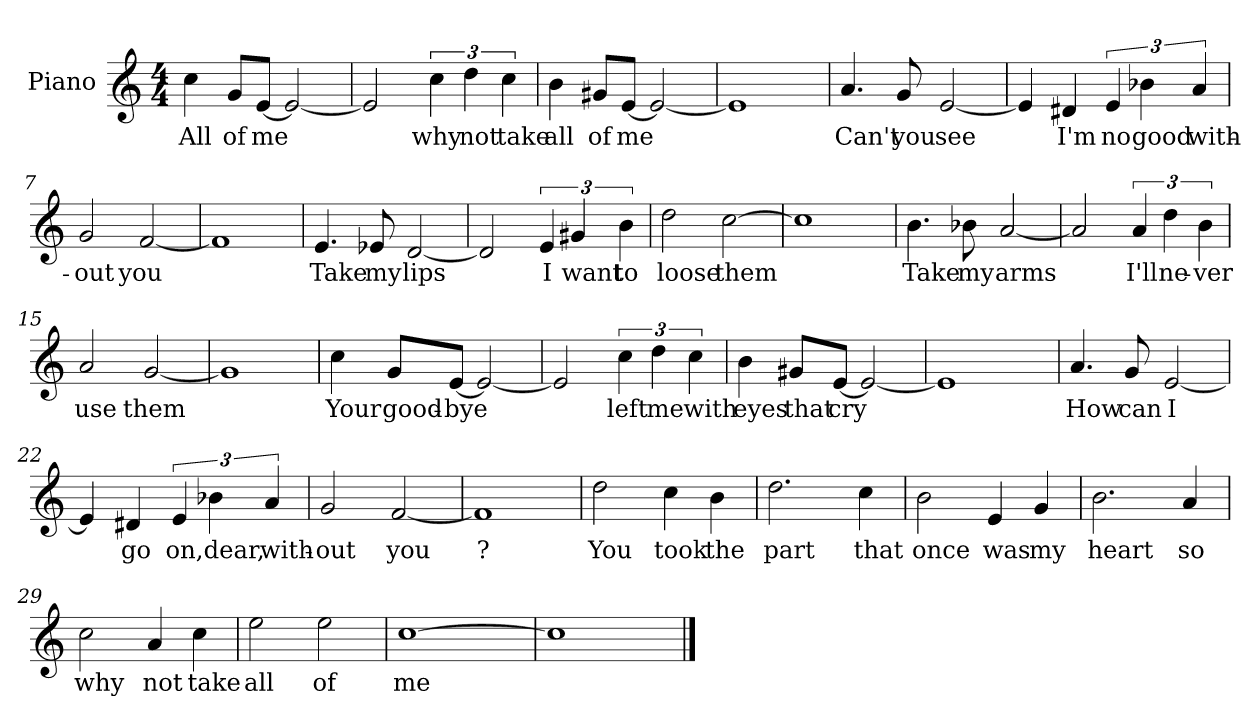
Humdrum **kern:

**kern	**text
*part1	*part1
*staff1	*staff1
*I"Piano	*
*I'Pno.	*
*clefG2	*
*k[]	*
*C:	*
*M4/4	*
=1	=1
!	!LO:LY:b
4cc\	All
!	!LO:LY:b
8g/L	of
!	!LO:LY:b
[8e/J	me
2e/_	.
=2	=2
2e/]	.
!	!LO:LY:b
6cc\	why
!	!LO:LY:b
6dd\	not
!	!LO:LY:b
6cc\	take
=3	=3
!	!LO:LY:b
4b\	all
!	!LO:LY:b
8g#X/L	of
!	!LO:LY:b
[8e/J	me
2e/_	.
=4	=4
1e]	.
!!LO:LB:g=z
=5	=5
!	!LO:LY:b
4.a/	Can't
!	!LO:LY:b
8g/	you
!	!LO:LY:b
[2e/	see
=6	=6
4e/]	.
!	!LO:LY:b
4d#X/	I'm
!	!LO:LY:b
6e/	no
!	!LO:LY:b
6b-X\	good
!	!LO:LY:b
6a/	with-
=7	=7
!	!LO:LY:b
2g/	-out
!	!LO:LY:b
[2f/	you
=8	=8
1f]	.
!!LO:LB:g=z
=9	=9
!	!LO:LY:b
4.e/	Take
!	!LO:LY:b
8e-X/	my
!	!LO:LY:b
[2d/	lips
=10	=10
2d/]	.
!	!LO:LY:b
6e/	I
!	!LO:LY:b
6g#X/	want
!	!LO:LY:b
6b\	to
=11	=11
!	!LO:LY:b
2dd\	loose
!	!LO:LY:b
[2cc\	them
=12	=12
1cc]	.
!!LO:LB:g=z
=13	=13
!	!LO:LY:b
4.b\	Take
!	!LO:LY:b
8b-X\	my
!	!LO:LY:b
[2a/	arms
=14	=14
2a/]	.
!	!LO:LY:b
6a/	I'll
!	!LO:LY:b
6dd\	ne-
!	!LO:LY:b
6b\	-ver
=15	=15
!	!LO:LY:b
2a/	use
!	!LO:LY:b
[2g/	them
=16	=16
1g]	.
!!LO:LB:g=z
=17	=17
!	!LO:LY:b
4cc\	Your
!	!LO:LY:b
8g/L	good-
!	!LO:LY:b
[8e/J	-bye
2e/_	.
=18	=18
2e/]	.
!	!LO:LY:b
6cc\	left
!	!LO:LY:b
6dd\	me
!	!LO:LY:b
6cc\	with
=19	=19
!	!LO:LY:b
4b\	eyes
!	!LO:LY:b
8g#X/L	that
!	!LO:LY:b
[8e/J	cry
2e/_	.
=20	=20
1e]	.
!!LO:LB:g=z
=21	=21
!	!LO:LY:b
4.a/	How
!	!LO:LY:b
8g/	can
!	!LO:LY:b
[2e/	I
=22	=22
4e/]	.
!	!LO:LY:b
4d#X/	go
!	!LO:LY:b
6e/	on,
!	!LO:LY:b
6b-X\	dear,
!	!LO:LY:b
6a/	with-
=23	=23
!	!LO:LY:b
2g/	-out
!	!LO:LY:b
[2f/	you
=24	=24
!	!LO:LY:b
1f]	?
!!LO:LB:g=z
=25	=25
!	!LO:LY:b
2dd\	You
!	!LO:LY:b
4cc\	took
!	!LO:LY:b
4b\	the
=26	=26
!	!LO:LY:b
2.dd\	part
!	!LO:LY:b
4cc\	that
=27	=27
!	!LO:LY:b
2b\	once
!	!LO:LY:b
4e/	was
!	!LO:LY:b
4g/	my
=28	=28
!	!LO:LY:b
2.b\	heart
!	!LO:LY:b
4a/	so
!!LO:LB:g=z
=29	=29
!	!LO:LY:b
2cc\	why
!	!LO:LY:b
4a/	not
!	!LO:LY:b
4cc\	take
=30	=30
!	!LO:LY:b
2ee\	all
!	!LO:LY:b
2ee\	of
=31	=31
!	!LO:LY:b
*^	*
[1cc	2ai/yy	me
.	2g/yy	.
=32	=32	=32
1cc]	2g/yy	.
.	2ryy	.
*v	*v	*
==	==
*-	*-
